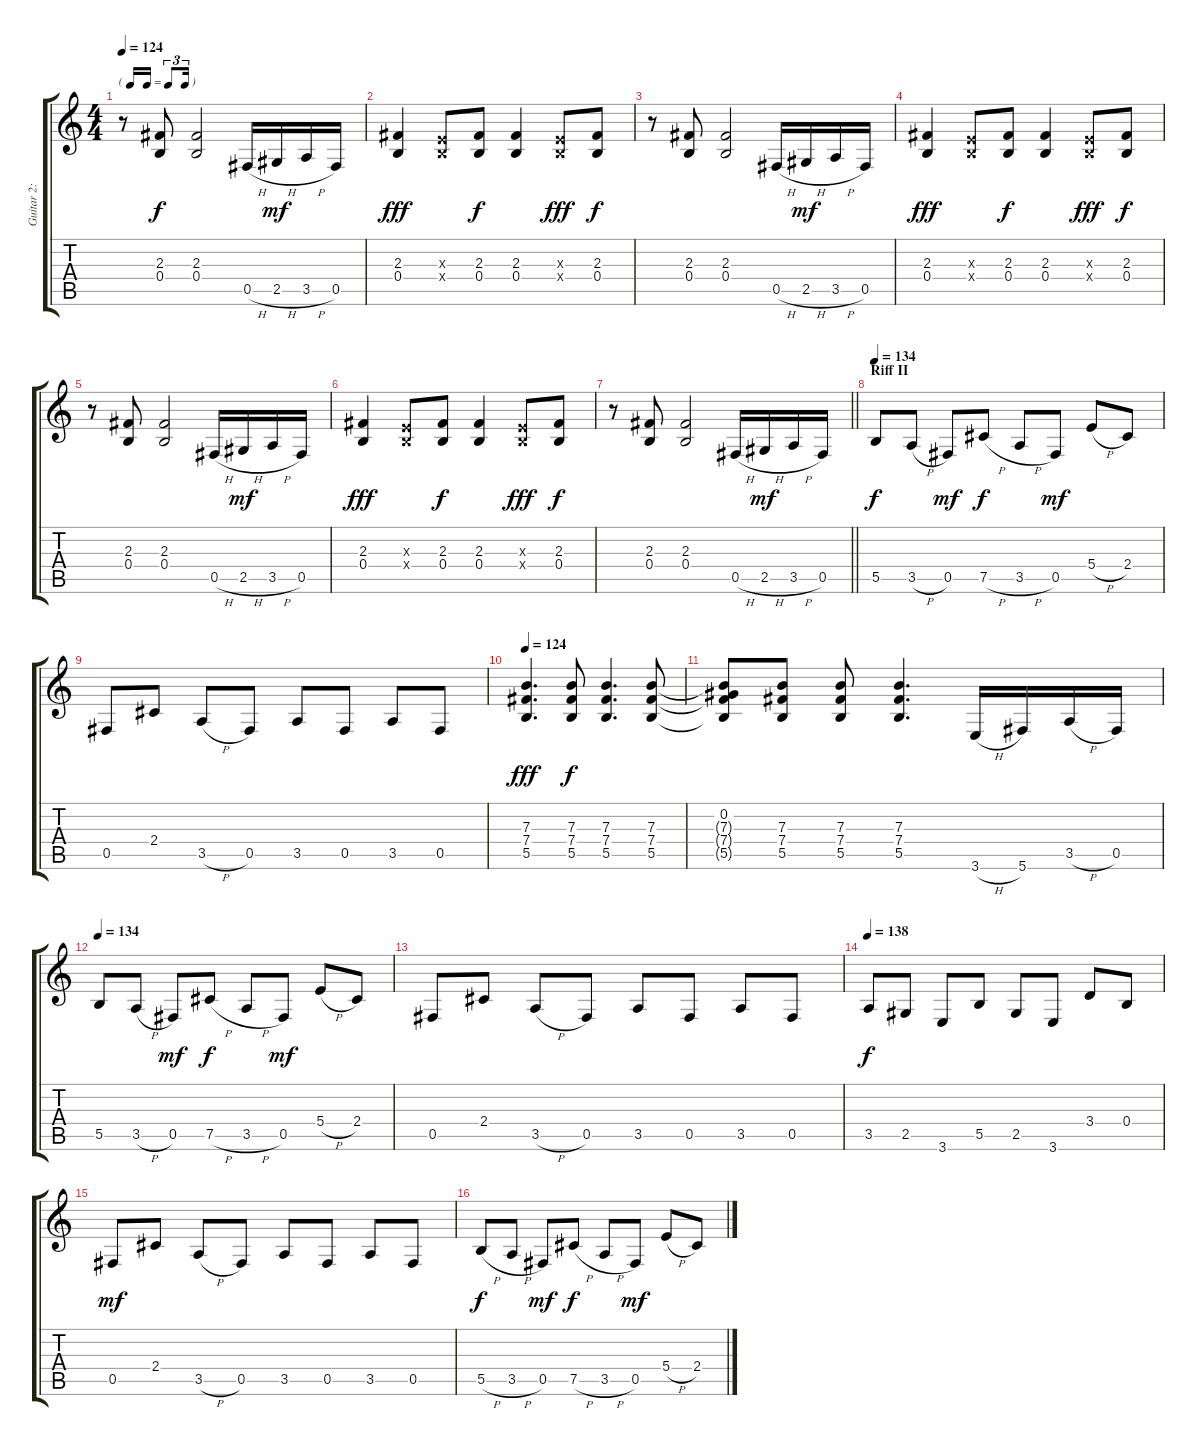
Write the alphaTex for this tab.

\track ("Guitar 2: Tony" "Guitar 2: ") {instrument overdrivenguitar}
\staff {score tabs}
\tuning (Db4 Ab3 E3 B2 Gb2 Db2) {hide}
\ts (4 4)
\tf triplet16th
\tempo 124
\clef g2
\ks c
r.8{dy f} (2.3 0.4).8 (2.3 0.4).2 0.5{h}.16 2.5{h}.16{dy mf} 3.5{h}.16 0.5.16 |
(2.3 0.4).4{dy fff} (0.3{x} 0.4{x}).8 (2.3 0.4).8{dy f} (2.3 0.4).4 (0.3{x} 0.4{x}).8{dy fff} (2.3 0.4).8{dy f} |
r.8 (2.3 0.4).8 (2.3 0.4).2 0.5{h}.16 2.5{h}.16{dy mf} 3.5{h}.16 0.5.16 |
(2.3 0.4).4{dy fff} (0.3{x} 0.4{x}).8 (2.3 0.4).8{dy f} (2.3 0.4).4 (0.3{x} 0.4{x}).8{dy fff} (2.3 0.4).8{dy f} |
r.8 (2.3 0.4).8 (2.3 0.4).2 0.5{h}.16 2.5{h}.16{dy mf} 3.5{h}.16 0.5.16 |
(2.3 0.4).4{dy fff} (0.3{x} 0.4{x}).8 (2.3 0.4).8{dy f} (2.3 0.4).4 (0.3{x} 0.4{x}).8{dy fff} (2.3 0.4).8{dy f} |
\barLineRight lightlight
r.8 (2.3 0.4).8 (2.3 0.4).2 0.5{h}.16 2.5{h}.16{dy mf} 3.5{h}.16 0.5.16 |
\section ("" "Riff II")
\tempo 134
5.5.8{dy f} 3.5{h}.8 0.5.8{dy mf} 7.5{h}.8{dy f} 3.5{h}.8 0.5.8{dy mf} 5.4{h}.8 2.4.8 |
0.5.8 2.4.8 3.5{h}.8 0.5.8 3.5.8 0.5.8 3.5.8 0.5.8 |
\tempo 124
(7.3 7.4 5.5).4{d dy fff} (7.3 7.4 5.5).8{dy f} (7.3 7.4 5.5).4{d} (7.3 7.4 5.5).8 |
(0.2 7.3{t} 7.4{t} 5.5{t}).8 (7.3 7.4 5.5).8 (7.3 7.4 5.5).8 (7.3 7.4 5.5).4{d} 3.6{h}.16 5.6.16 3.5{h}.16 0.5.16 |
\tempo 134
5.5.8 3.5{h}.8 0.5.8{dy mf} 7.5{h}.8{dy f} 3.5{h}.8 0.5.8{dy mf} 5.4{h}.8 2.4.8 |
0.5.8 2.4.8 3.5{h}.8 0.5.8 3.5.8 0.5.8 3.5.8 0.5.8 |
\tempo 138
3.5.8{dy f} 2.5.8 3.6.8 5.5.8 2.5.8 3.6.8 3.4.8 0.4.8 |
0.5.8{dy mf} 2.4.8 3.5{h}.8 0.5.8 3.5.8 0.5.8 3.5.8 0.5.8 |
5.5{h}.8{dy f} 3.5{h}.8 0.5.8{dy mf} 7.5{h}.8{dy f} 3.5{h}.8 0.5.8{dy mf} 5.4{h}.8 2.4.8
